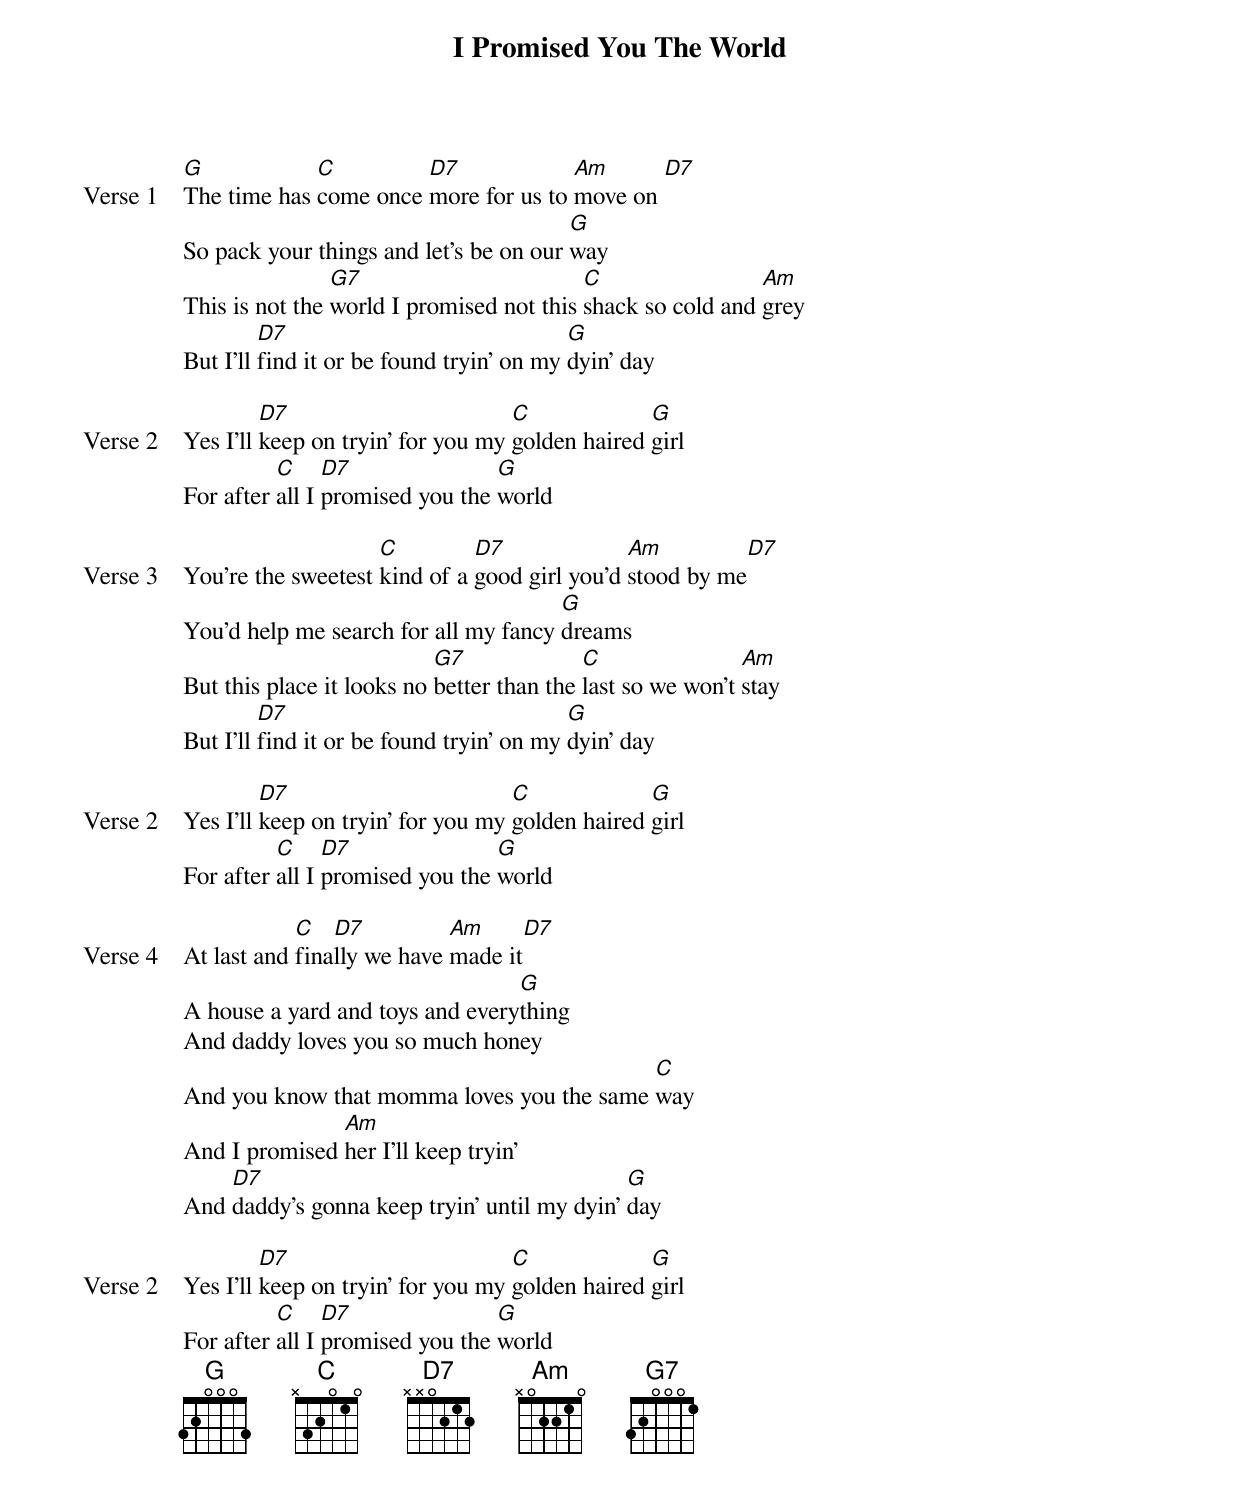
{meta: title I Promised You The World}
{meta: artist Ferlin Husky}
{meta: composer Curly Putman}
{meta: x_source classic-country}
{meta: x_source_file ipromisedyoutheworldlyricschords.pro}
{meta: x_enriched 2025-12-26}

{start_of_verse: Verse 1}
[G]The time has [C]come once [D7]more for us to [Am]move on [D7]
So pack your things and let's be on our [G]way
This is not the [G7]world I promised not this [C]shack so cold and [Am]grey
But I'll [D7]find it or be found tryin' on my [G]dyin' day
{end_of_verse}

{start_of_verse: Verse 2}
Yes I'll [D7]keep on tryin' for you my [C]golden haired [G]girl
For after [C]all I [D7]promised you the [G]world
{end_of_verse}

{start_of_verse: Verse 3}
You're the sweetest [C]kind of a [D7]good girl you'd [Am]stood by me[D7]
You'd help me search for all my fancy [G]dreams
But this place it looks no [G7]better than the [C]last so we won't [Am]stay
But I'll [D7]find it or be found tryin' on my [G]dyin' day
{end_of_verse}

{start_of_verse: Verse 2}
Yes I'll [D7]keep on tryin' for you my [C]golden haired [G]girl
For after [C]all I [D7]promised you the [G]world
{end_of_verse}

{start_of_verse: Verse 4}
At last and [C]fina[D7]lly we have [Am]made it[D7]
A house a yard and toys and every[G]thing
And daddy loves you so much honey
And you know that momma loves you the same [C]way
And I promised [Am]her I'll keep tryin'
And [D7]daddy's gonna keep tryin' until my dyin' [G]day
{end_of_verse}

{start_of_verse: Verse 2}
Yes I'll [D7]keep on tryin' for you my [C]golden haired [G]girl
For after [C]all I [D7]promised you the [G]world
{end_of_verse}
